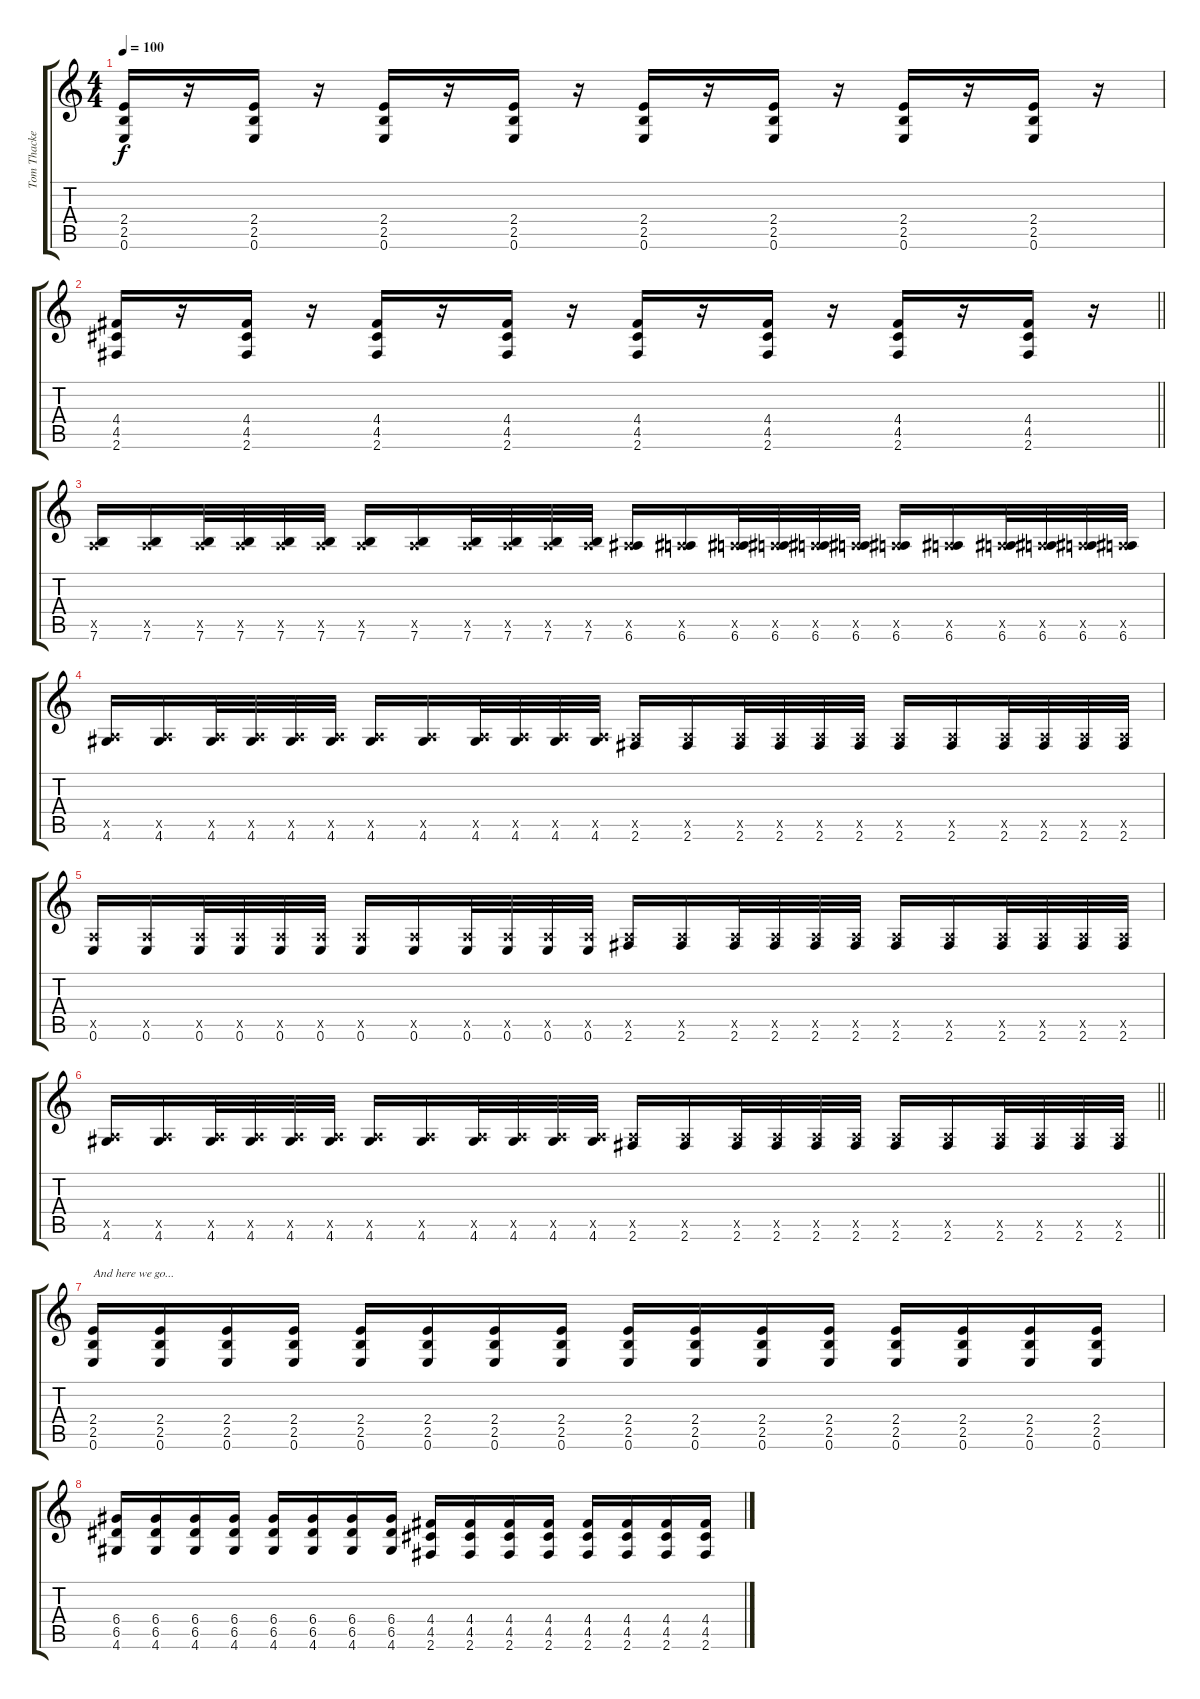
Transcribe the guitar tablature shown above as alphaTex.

\track ("Tom Thacker" "Tom Thacke") {instrument distortionguitar}
\staff {score tabs}
\tuning (E4 B3 G3 D3 A2 E2) {hide}
\ts (4 4)
\tempo 100
\clef g2
\ks c
(2.4 2.5 0.6).16{dy f} r.16 (2.4 2.5 0.6).16 r.16 (2.4 2.5 0.6).16 r.16 (2.4 2.5 0.6).16 r.16 (2.4 2.5 0.6).16 r.16 (2.4 2.5 0.6).16 r.16 (2.4 2.5 0.6).16 r.16 (2.4 2.5 0.6).16 r.16 |
\barLineRight lightlight
(4.4 4.5 2.6).16 r.16 (4.4 4.5 2.6).16 r.16 (4.4 4.5 2.6).16 r.16 (4.4 4.5 2.6).16 r.16 (4.4 4.5 2.6).16 r.16 (4.4 4.5 2.6).16 r.16 (4.4 4.5 2.6).16 r.16 (4.4 4.5 2.6).16 r.16 |
(0.5{x} 7.6).16{volume 16} (0.5{x} 7.6).16 (0.5{x} 7.6).32 (0.5{x} 7.6).32 (0.5{x} 7.6).32 (0.5{x} 7.6).32 (0.5{x} 7.6).16 (0.5{x} 7.6).16 (0.5{x} 7.6).32 (0.5{x} 7.6).32 (0.5{x} 7.6).32 (0.5{x} 7.6).32 (0.5{x} 6.6).16 (0.5{x} 6.6).16 (0.5{x} 6.6).32 (0.5{x} 6.6).32 (0.5{x} 6.6).32 (0.5{x} 6.6).32 (0.5{x} 6.6).16 (0.5{x} 6.6).16 (0.5{x} 6.6).32 (0.5{x} 6.6).32 (0.5{x} 6.6).32 (0.5{x} 6.6).32 |
(0.5{x} 4.6).16 (0.5{x} 4.6).16 (0.5{x} 4.6).32 (0.5{x} 4.6).32 (0.5{x} 4.6).32 (0.5{x} 4.6).32 (0.5{x} 4.6).16 (0.5{x} 4.6).16 (0.5{x} 4.6).32 (0.5{x} 4.6).32 (0.5{x} 4.6).32 (0.5{x} 4.6).32 (0.5{x} 2.6).16 (0.5{x} 2.6).16 (0.5{x} 2.6).32 (0.5{x} 2.6).32 (0.5{x} 2.6).32 (0.5{x} 2.6).32 (0.5{x} 2.6).16 (0.5{x} 2.6).16 (0.5{x} 2.6).32 (0.5{x} 2.6).32 (0.5{x} 2.6).32 (0.5{x} 2.6).32 |
(0.5{x} 0.6).16 (0.5{x} 0.6).16 (0.5{x} 0.6).32 (0.5{x} 0.6).32 (0.5{x} 0.6).32 (0.5{x} 0.6).32 (0.5{x} 0.6).16 (0.5{x} 0.6).16 (0.5{x} 0.6).32 (0.5{x} 0.6).32 (0.5{x} 0.6).32 (0.5{x} 0.6).32 (0.5{x} 2.6).16 (0.5{x} 2.6).16 (0.5{x} 2.6).32 (0.5{x} 2.6).32 (0.5{x} 2.6).32 (0.5{x} 2.6).32 (0.5{x} 2.6).16 (0.5{x} 2.6).16 (0.5{x} 2.6).32 (0.5{x} 2.6).32 (0.5{x} 2.6).32 (0.5{x} 2.6).32 |
\barLineRight lightlight
(0.5{x} 4.6).16 (0.5{x} 4.6).16 (0.5{x} 4.6).32 (0.5{x} 4.6).32 (0.5{x} 4.6).32 (0.5{x} 4.6).32 (0.5{x} 4.6).16 (0.5{x} 4.6).16 (0.5{x} 4.6).32 (0.5{x} 4.6).32 (0.5{x} 4.6).32 (0.5{x} 4.6).32 (0.5{x} 2.6).16 (0.5{x} 2.6).16 (0.5{x} 2.6).32 (0.5{x} 2.6).32 (0.5{x} 2.6).32 (0.5{x} 2.6).32 (0.5{x} 2.6).16 (0.5{x} 2.6).16 (0.5{x} 2.6).32 (0.5{x} 2.6).32 (0.5{x} 2.6).32 (0.5{x} 2.6).32 |
(2.4 2.5 0.6).16{txt "And here we go..."} (2.4 2.5 0.6).16 (2.4 2.5 0.6).16 (2.4 2.5 0.6).16 (2.4 2.5 0.6).16 (2.4 2.5 0.6).16 (2.4 2.5 0.6).16 (2.4 2.5 0.6).16 (2.4 2.5 0.6).16 (2.4 2.5 0.6).16 (2.4 2.5 0.6).16 (2.4 2.5 0.6).16 (2.4 2.5 0.6).16 (2.4 2.5 0.6).16 (2.4 2.5 0.6).16 (2.4 2.5 0.6).16 |
(6.4 6.5 4.6).16 (6.4 6.5 4.6).16 (6.4 6.5 4.6).16 (6.4 6.5 4.6).16 (6.4 6.5 4.6).16 (6.4 6.5 4.6).16 (6.4 6.5 4.6).16 (6.4 6.5 4.6).16 (4.4 4.5 2.6).16 (4.4 4.5 2.6).16 (4.4 4.5 2.6).16 (4.4 4.5 2.6).16 (4.4 4.5 2.6).16 (4.4 4.5 2.6).16 (4.4 4.5 2.6).16 (4.4 4.5 2.6).16
